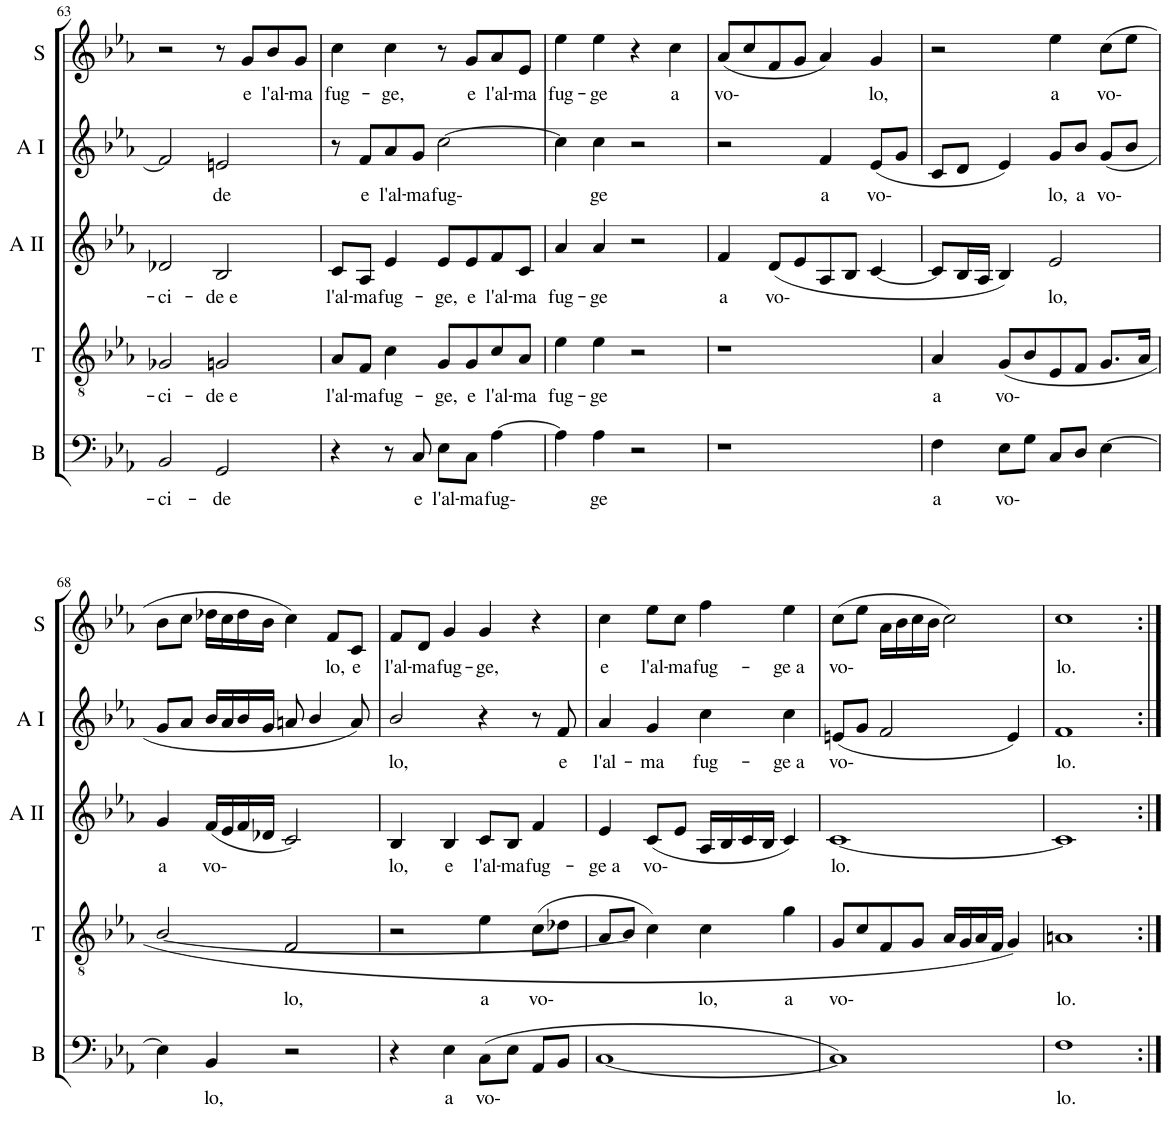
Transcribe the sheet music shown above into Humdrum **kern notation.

**kern	**text	**kern	**text	**kern	**text	**kern	**text	**kern	**text
*part5	*part5	*part4	*part4	*part3	*part3	*part2	*part2	*part1	*part1
*staff5	*staff5	*staff4	*staff4	*staff3	*staff3	*staff2	*staff2	*staff1	*staff1
*I"B	*	*I"T	*	*I"A II	*	*I"A I	*	*I"S	*
*I'B	*	*I'T	*	*I'A II	*	*I'A I	*	*I'S	*
!!LO:PB:g=z
*clefF4	*	*clefGv2	*	*clefG2	*	*clefG2	*	*clefG2	*
*k[b-e-a-]	*	*k[b-e-a-]	*	*k[b-e-a-]	*	*k[b-e-a-]	*	*k[b-e-a-]	*
*E-:	*	*E-:	*	*E-:	*	*E-:	*	*E-:	*
*M4/4	*	*M4/4	*	*M4/4	*	*M4/4	*	*M4/4	*
*met(c)	*	*met(c)	*	*met(c)	*	*met(c)	*	*met(c)	*
=63	=63	=63	=63	=63	=63	=63	=63	=63	=63
!	!LO:LY:b	!	!LO:LY:b	!	!LO:LY:b	!	!	!	!
2BB-/	-ci-	2G-X/	-ci-	2d-X/	-ci-	2f/]	.	2r	.
!	!LO:LY:b	!	!LO:LY:b	!	!LO:LY:b	!	!LO:LY:b	!	!
2GG/	-de	2Gn/	-de e	2B-/	-de e	2en/	de	8r	.
!	!	!	!	!	!	!	!	!	!LO:LY:b
.	.	.	.	.	.	.	.	8g/L	e
!	!	!	!	!	!	!	!	!	!LO:LY:b
.	.	.	.	.	.	.	.	8b-/	l'al-
!	!	!	!	!	!	!	!	!	!LO:LY:b
.	.	.	.	.	.	.	.	8g/J	-ma
=64	=64	=64	=64	=64	=64	=64	=64	=64	=64
!	!	!	!LO:LY:b	!	!LO:LY:b	!	!	!	!LO:LY:b
4r	.	8A-/L	l'al-	8c/L	l'al-	8r	.	4cc\	fug-
!	!	!	!LO:LY:b	!	!LO:LY:b	!	!LO:LY:b	!	!
.	.	8F/J	-ma	8A-/J	-ma	8f/L	e	.	.
!	!	!	!LO:LY:b	!	!LO:LY:b	!	!LO:LY:b	!	!LO:LY:b
8r	.	4c\	fug-	4e-/	fug-	8a-/	l'al-	4cc\	-ge,
!	!LO:LY:b	!	!	!	!	!	!LO:LY:b	!	!
8C/	e	.	.	.	.	8g/J	-ma	.	.
!	!LO:LY:b	!	!LO:LY:b	!	!LO:LY:b	!	!LO:LY:b	!	!
8E-\L	l'al-	8G/L	-ge,	8e-/L	-ge,	[2cc\	fug-	8r	.
!	!LO:LY:b	!	!LO:LY:b	!	!LO:LY:b	!	!	!	!LO:LY:b
8C\J	-ma	8G/	e	8e-/	e	.	.	8g/L	e
!	!LO:LY:b	!	!LO:LY:b	!	!LO:LY:b	!	!	!	!LO:LY:b
[4A-\	fug-	8c/	l'al-	8f/	l'al-	.	.	8a-/	l'al-
!	!	!	!LO:LY:b	!	!LO:LY:b	!	!	!	!LO:LY:b
.	.	8A-/J	-ma	8c/J	-ma	.	.	8e-/J	-ma
=65	=65	=65	=65	=65	=65	=65	=65	=65	=65
!	!	!	!LO:LY:b	!	!LO:LY:b	!	!	!	!LO:LY:b
4A-\]	.	4e-\	fug-	4a-/	fug-	4cc\]	.	4ee-\	fug-
!	!LO:LY:b	!	!LO:LY:b	!	!LO:LY:b	!	!LO:LY:b	!	!LO:LY:b
4A-\	ge	4e-\	-ge	4a-/	-ge	4cc\	ge	4ee-\	-ge
2r	.	2r	.	2r	.	2r	.	4r	.
!	!	!	!	!	!	!	!	!	!LO:LY:b
.	.	.	.	.	.	.	.	4cc\	a
=66	=66	=66	=66	=66	=66	=66	=66	=66	=66
!	!	!	!	!	!LO:LY:b	!	!	!	!LO:LY:b
1r	.	1r	.	4f/	a	2r	.	(<8a-/L	vo-
.	.	.	.	.	.	.	.	8cc/	.
!	!	!	!	!	!LO:LY:b	!	!	!	!
.	.	.	.	(<8d/L	vo-	.	.	8f/	.
.	.	.	.	8e-/	.	.	.	8g/J	.
!	!	!	!	!	!	!	!LO:LY:b	!	!
.	.	.	.	8A-/	.	4f/	a	4a-/)	.
.	.	.	.	8B-/J	.	.	.	.	.
!	!	!	!	!	!	!	!LO:LY:b	!	!LO:LY:b
.	.	.	.	[4c/	.	(<8e-/L	vo-	4g/	lo,
.	.	.	.	.	.	8g/J	.	.	.
=67	=67	=67	=67	=67	=67	=67	=67	=67	=67
!	!LO:LY:b	!	!LO:LY:b	!	!	!	!	!	!
4F\	a	4A-/	a	8c/L]	.	8c/L	.	2r	.
.	.	.	.	16B-/L	.	8d/J	.	.	.
.	.	.	.	16A-/JJ	.	.	.	.	.
!	!LO:LY:b	!	!LO:LY:b	!	!	!	!	!	!
8E-\L	vo-	(<8G/L	vo-	4B-/)	.	4e-/)	.	.	.
8G\J	.	8B-/	.	.	.	.	.	.	.
!	!	!	!	!	!LO:LY:b	!	!LO:LY:b	!	!LO:LY:b
8C/L	.	8E-/	.	2e-/	lo,	8g/L	lo,	4ee-\	a
!	!	!	!	!	!	!	!LO:LY:b	!	!
8D/J	.	8F/J	.	.	.	8b-/J	a	.	.
!	!	!	!	!	!	!	!LO:LY:b	!	!LO:LY:b
[4E-\	.	8.G/L	.	.	.	(<8g/L	vo-	(>8cc\L	vo-
.	.	.	.	.	.	8b-/J	.	8ee-\J	.
.	.	16A-/Jk	.	.	.	.	.	.	.
!!LO:LB:g=z
=68	=68	=68	=68	=68	=68	=68	=68	=68	=68
!	!	!	!	!	!LO:LY:b	!	!	!	!
4E-\]	.	[2B-/	.	4g/	a	8g/L	.	8b-\L	.
.	.	.	.	.	.	8a-/J	.	8cc\J	.
!	!LO:LY:b	!	!	!	!LO:LY:b	!	!	!	!
4BB-/	lo,	.	.	(<16f/LL	vo-	16b-/LL	.	16dd-X\LL	.
.	.	.	.	16e-/	.	16a-/	.	16cc\	.
.	.	.	.	16f/	.	16b-/	.	16dd-\	.
.	.	.	.	16d-X/JJ	.	16g/JJ	.	16b-\JJ	.
!	!	!	!LO:LY:b	!	!	!	!	!	!
2r	.	2F/	lo,	2c/)	.	8an/	.	4cc\)	.
.	.	.	.	.	.	4b-/	.	.	.
!	!	!	!	!	!	!	!	!	!LO:LY:b
.	.	.	.	.	.	.	.	8f/L	lo,
!	!	!	!	!	!	!	!	!	!LO:LY:b
.	.	.	.	.	.	8a/)	.	8c/J	e
=69	=69	=69	=69	=69	=69	=69	=69	=69	=69
!	!	!	!	!	!LO:LY:b	!	!LO:LY:b	!	!LO:LY:b
4r	.	2r	.	4B-/	lo,	2b-/	lo,	8f/L	l'al-
!	!	!	!	!	!	!	!	!	!LO:LY:b
.	.	.	.	.	.	.	.	8d/J	-ma
!	!LO:LY:b	!	!	!	!LO:LY:b	!	!	!	!LO:LY:b
4E-\	a	.	.	4B-/	e	.	.	4g/	fug-
!	!LO:LY:b	!	!LO:LY:b	!	!LO:LY:b	!	!	!	!LO:LY:b
(>8C\L	vo-	4e-\	a	8c/L	l'al-	4r	.	4g/	-ge,
!	!	!	!	!	!LO:LY:b	!	!	!	!
8E-\J	.	.	.	8B-/J	-ma	.	.	.	.
!	!	!	!LO:LY:b	!	!LO:LY:b	!	!	!	!
8AA-/L	.	(>8c\L	vo-	4f/	fug-	8r	.	4r	.
!	!	!	!	!	!	!	!LO:LY:b	!	!
8BB-/J	.	8d-X\J	.	.	.	8f/	e	.	.
=70	=70	=70	=70	=70	=70	=70	=70	=70	=70
!	!	!	!	!	!LO:LY:b	!	!LO:LY:b	!	!LO:LY:b
[1C	.	8A-/L	.	4e-/	-ge a	4a-/	l'al-	4cc\	e
.	.	8B-/J]	.	.	.	.	.	.	.
!	!	!	!	!	!LO:LY:b	!	!LO:LY:b	!	!LO:LY:b
.	.	4c\)	.	(<8c/L	vo-	4g/	-ma	8ee-\L	l'al-
!	!	!	!	!	!	!	!	!	!LO:LY:b
.	.	.	.	8e-/J	.	.	.	8cc\J	-ma
!	!	!	!LO:LY:b	!	!	!	!LO:LY:b	!	!LO:LY:b
.	.	4c\	lo,	16A-/LL	.	4cc\	fug-	4ff\	fug-
.	.	.	.	16B-/	.	.	.	.	.
.	.	.	.	16c/	.	.	.	.	.
.	.	.	.	16B-/JJ	.	.	.	.	.
!	!	!	!LO:LY:b	!	!	!	!LO:LY:b	!	!LO:LY:b
.	.	4g\	a	4c/)	.	4cc\	-ge a	4ee-\	-ge a
=71	=71	=71	=71	=71	=71	=71	=71	=71	=71
!	!	!	!LO:LY:b	!	!LO:LY:b	!	!LO:LY:b	!	!LO:LY:b
1C])	.	8G/L	vo-	[1c	lo.	(<8en/L	vo-	(>8cc\L	vo-
.	.	8c/	.	.	.	8g/J	.	8ee-\J	.
.	.	8F/	.	.	.	2f/	.	16a-\LL	.
.	.	.	.	.	.	.	.	16b-\	.
.	.	8G/J	.	.	.	.	.	16cc\	.
.	.	.	.	.	.	.	.	16b-\JJ	.
.	.	16A-/LL	.	.	.	.	.	2cc\)	.
.	.	16G/	.	.	.	.	.	.	.
.	.	16A-/	.	.	.	.	.	.	.
.	.	16F/JJ	.	.	.	.	.	.	.
.	.	4G/)	.	.	.	4e/)	.	.	.
=72	=72	=72	=72	=72	=72	=72	=72	=72	=72
!	!LO:LY:b	!	!LO:LY:b	!	!	!	!LO:LY:b	!	!LO:LY:b
1F	lo.	1An	lo.	1c]	.	1f	lo.	1cc	lo.
=:|!	=:|!	=:|!	=:|!	=:|!	=:|!	=:|!	=:|!	=:|!	=:|!
*-	*-	*-	*-	*-	*-	*-	*-	*-	*-
